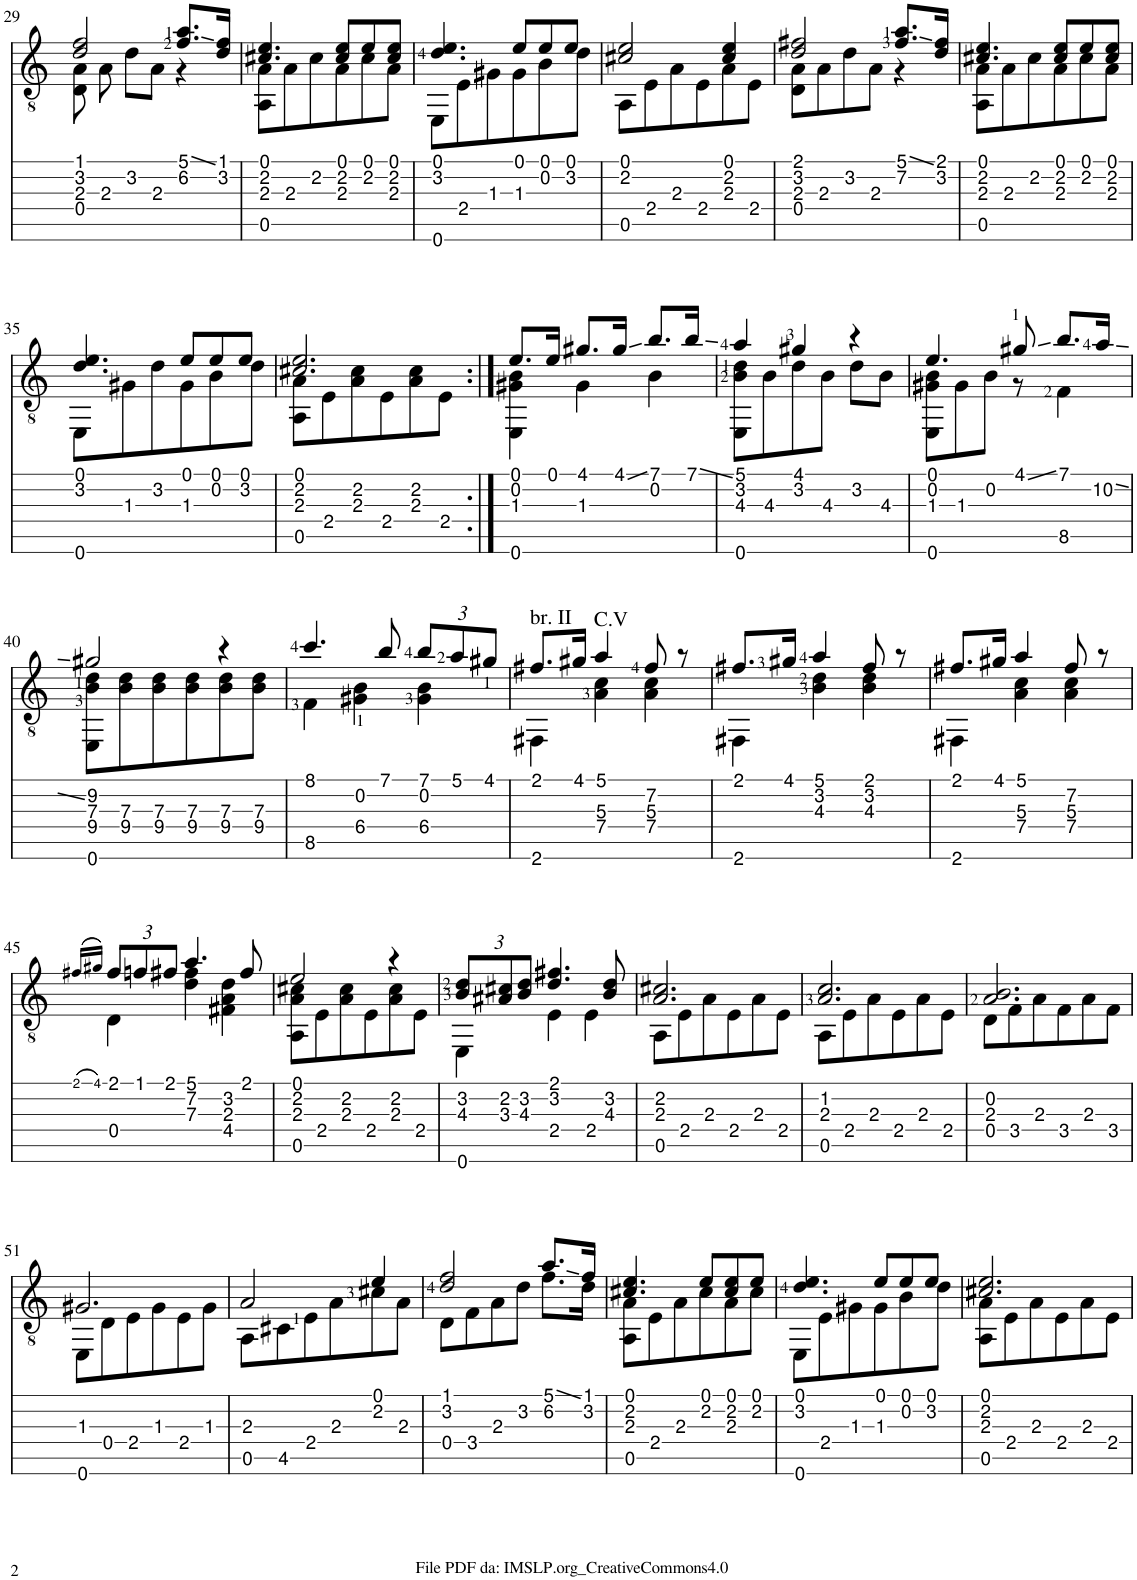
**kern	**kern
*part1	*part1
*staff2	*staff1
*I"Guitar	*
*I'Guit.	*
!!LO:PB:g=z
*	*clefGv2
*k[]	*k[]
*M3/4	*M3/4
=29	=29
*^	*^
2d 2f	8D\ 8A\L	2d/ 2f/	8D\ 8A\
.	8AJ	.	8A\
.	8dL	.	8d\L
.	8AJ	.	8A\J
8.f\ 8.a\L	4r	8.f/ 8.a/L	4r
16d\ 16f\Jk	.	16d/ 16f/Jk	.
=30	=30	=30	=30
4.c# 4.e	8AA\ 8A\L	4.c#X/ 4.e/	8AA\ 8A\L
.	8AJ	.	8A\
.	8c#L	.	8c#\
8c# 8e	8AJ	8c#/ 8e/L	8A\
8eL	8c#L	8e/	8c#\
8c#\ 8e\J	8AJ	8c#/ 8e/J	8A\J
=31	=31	=31	=31
4.d 4.e	8EEL	4.d/ 4.e/	8EE\L
.	8EJ	.	8E\
.	8G#L	.	8G#X\
8e	8G#J	8e/L	8G#\
8eL	8BL	8e/	8B\
8eJ	8dJ	8e/J	8d\J
=32	=32	=32	=32
2c# 2e	8AAL	2c#X/ 2e/	8AA\L
.	8EJ	.	8E\
.	8AL	.	8A\
.	8EJ	.	8E\
4c# 4e	8AL	4c#/ 4e/	8A\
.	8EJ	.	8E\J
=33	=33	=33	=33
2d 2f#	8D\ 8A\L	2d/ 2f#X/	8D\ 8A\L
.	8AJ	.	8A\
.	8dL	.	8d\
.	8AJ	.	8A\J
8.f#\ 8.a\L	4r	8.f#/ 8.a/L	4r
16d\ 16f#\Jk	.	16d/ 16f#/Jk	.
=34	=34	=34	=34
4.c# 4.e	8AA\ 8A\L	4.c#X/ 4.e/	8AA\ 8A\L
.	8AJ	.	8A\
.	8c#L	.	8c#\
8c# 8e	8AJ	8c#/ 8e/L	8A\
8eL	8c#L	8e/	8c#\
8c#\ 8e\J	8AJ	8c#/ 8e/J	8A\J
!!LO:LB:g=z	!!
=35	=35	=35	=35
4.d 4.e	8EEL	4.d/ 4.e/	8EE\L
.	8G#J	.	8G#X\
.	8dL	.	8d\
8e	8G#J	8e/L	8G#\
8eL	8BL	8e/	8B\
8eJ	8dJ	8e/J	8d\J
=36	=36	=36	=36
2.c# 2.e	8AA\ 8A\L	2.c#X/ 2.e/	8AA\ 8A\L
.	8EJ	.	8E\
.	8A\ 8c#\L	.	8A\ 8c#\
.	8EJ	.	8E\
.	8A\ 8c#\L	.	8A\ 8c#\
.	8EJ	.	8E\J
=37:|!	=37:|!	=37:|!	=37:|!
8.eL	4EE 4G# 4B	8.e/L	4EE\ 4G#X\ 4B\
16eJk	.	16e/Jk	.
8.g#L	4G#	8.g#X/L	4G#\
16g#Jk	.	16g#/Jk	.
8.bL	4B	8.b/L	4B\
16bJk	.	16b/Jk	.
=38	=38	=38	=38
4a	8EE\ 8B\ 8d\L	4a/	8EE\ 8B\ 8d\L
.	8BJ	.	8B\
4g#	8dL	4g#X/	8d\
.	8BJ	.	8B\J
4r	8dL	4r	8d\L
.	8BJ	.	8B\J
=39	=39	=39	=39
4.e	8EE\ 8G#\ 8B\L	4.e/	8EE\ 8G#X\ 8B\L
.	8G#J	.	8G#\
.	8B	.	8B\J
8g#	8r	8g#X/	8r
8.bL	4F	8.b/L	4F\
16aJk	.	16a/Jk	.
!!LO:LB:g=z	!!
=40	=40	=40	=40
2g#	8EE\ 8B\ 8d\L	2g#X/	8EE\ 8B\ 8d\L
.	8B\ 8d\J	.	8B\ 8d\
.	8B\ 8d\L	.	8B\ 8d\
.	8B\ 8d\J	.	8B\ 8d\
4r	8B\ 8d\L	4r	8B\ 8d\
.	8B\ 8d\J	.	8B\ 8d\J
=41	=41	=41	=41
4.cc	4F	4.cc/	4F\
.	4G# 4B	.	4G#X\ 4B\
8b	.	8b/	.
*Xbrackettup	*	*Xbrackettup	*
12bL	4G# 4B	12b/L	4G#\ 4B\
12a	.	12a/	.
12g#J	.	12g#X/J	.
=42	=42	=42	=42
!	!	!LO:TX:a:t=br. II	!
8.f#L	4FF#	8.f#X/L	4FF#X\
16g#Jk	.	16g#X/Jk	.
!	!	!LO:TX:a:t=C.V	!
4a	4A 4c	4a/	4A\ 4c\
8f#	4A 4c	8f#/	4A\ 4c\
8r	.	8r	.
=43	=43	=43	=43
8.f#L	4FF#	8.f#X/L	4FF#X\
16g#Jk	.	16g#X/Jk	.
4a	4B 4d	4a/	4B\ 4d\
8f#	4B 4d	8f#/	4B\ 4d\
8r	.	8r	.
=44	=44	=44	=44
8.f#L	4FF#	8.f#X/L	4FF#X\
16g#Jk	.	16g#X/Jk	.
4a	4A 4c	4a/	4A\ 4c\
8f#	4A 4c	8f#/	4A\ 4c\
8r	.	8r	.
!!LO:LB:g=z	!!
=45	=45	=45	=45
qf#X	.	(16qf#X/LL	.
qg#X	.	16qg#X/JJ)	.
12f#L	4D	12f#/L	4D\
12fn	.	12fn/	.
12f#XJ	.	12f#X/J	.
4.a	4d 4f#	4.a/	4d\ 4f#\
.	4F# 4A 4d	.	4F#X\ 4A\ 4d\
8f#	.	8f#/	.
=46	=46	=46	=46
2e	8AA\ 8A\ 8c#X\L	2e/	8AA\ 8A\ 8c#X\L
.	8EJ	.	8E\
.	8A\ 8c#\L	.	8A\ 8c#\
.	8EJ	.	8E\
4r	8A\ 8c#\L	4r	8A\ 8c#\
.	8EJ	.	8E\J
=47	=47	=47	=47
12B\ 12d\L	4EE	12B/ 12d/L	4EE\
12A#X\ 12c#X\	.	12A#X/ 12c#X/	.
12B\ 12d\J	.	12B/ 12d/J	.
4.d 4.f#X	4E	4.d/ 4.f#X/	4E\
.	4E	.	4E\
8B 8d	.	8B/ 8d/	.
=48	=48	=48	=48
2.A 2.c#X	8AAL	2.A/ 2.c#X/	8AA\L
.	8EJ	.	8E\
.	8AL	.	8A\
.	8EJ	.	8E\
.	8AL	.	8A\
.	8EJ	.	8E\J
=49	=49	=49	=49
2.A 2.c	8AAL	2.A/ 2.c/	8AA\L
.	8EJ	.	8E\
.	8AL	.	8A\
.	8EJ	.	8E\
.	8AL	.	8A\
.	8EJ	.	8E\J
=50	=50	=50	=50
2.A 2.B	8DL	2.A/ 2.B/	8D\L
.	8FJ	.	8F\
.	8AL	.	8A\
.	8FJ	.	8F\
.	8AL	.	8A\
.	8FJ	.	8F\J
!!LO:LB:g=z	!!
=51	=51	=51	=51
2.G#	8EEL	2.G#X/	8EE\L
.	8DJ	.	8D\
.	8EL	.	8E\
.	8G#J	.	8G#\
.	8EL	.	8E\
.	8G#J	.	8G#\J
=52	=52	=52	=52
2A	8AAL	2A/	8AA\L
.	8C#J	.	8C#X\
.	8EL	.	8E\
.	8AJ	.	8A\
4e	8c#L	4e/	8c#X\
.	8AJ	.	8A\J
=53	=53	=53	=53
2d 2f	8DL	2d/ 2f/	8D\L
.	8FJ	.	8F\
.	8AL	.	8A\
.	8dJ	.	8d\J
8.aL	8.fL	8.a/L	8.f\L
16fJk	16dJk	16f/Jk	16d\Jk
=54	=54	=54	=54
4.c# 4.e	8AA\ 8A\L	4.c#X/ 4.e/	8AA\ 8A\L
.	8EJ	.	8E\
.	8AL	.	8A\
8e	8c#J	8e/L	8c#\
8c#\ 8e\L	8AL	8c#/ 8e/	8A\
8eJ	8c#J	8e/J	8c#\J
=55	=55	=55	=55
4.d 4.e	8EEL	4.d/ 4.e/	8EE\L
.	8EJ	.	8E\
.	8G#L	.	8G#X\
8e	8G#J	8e/L	8G#\
8eL	8BL	8e/	8B\
8eJ	8dJ	8e/J	8d\J
=56	=56	=56	=56
2.c# 2.e	8AA\ 8A\L	2.c#X/ 2.e/	8AA\ 8A\L
.	8EJ	.	8E\
.	8AL	.	8A\
.	8EJ	.	8E\
.	8AL	.	8A\
.	8EJ	.	8E\J
*v	*v	*	*
*	*v	*v
=	=
*-	*-
